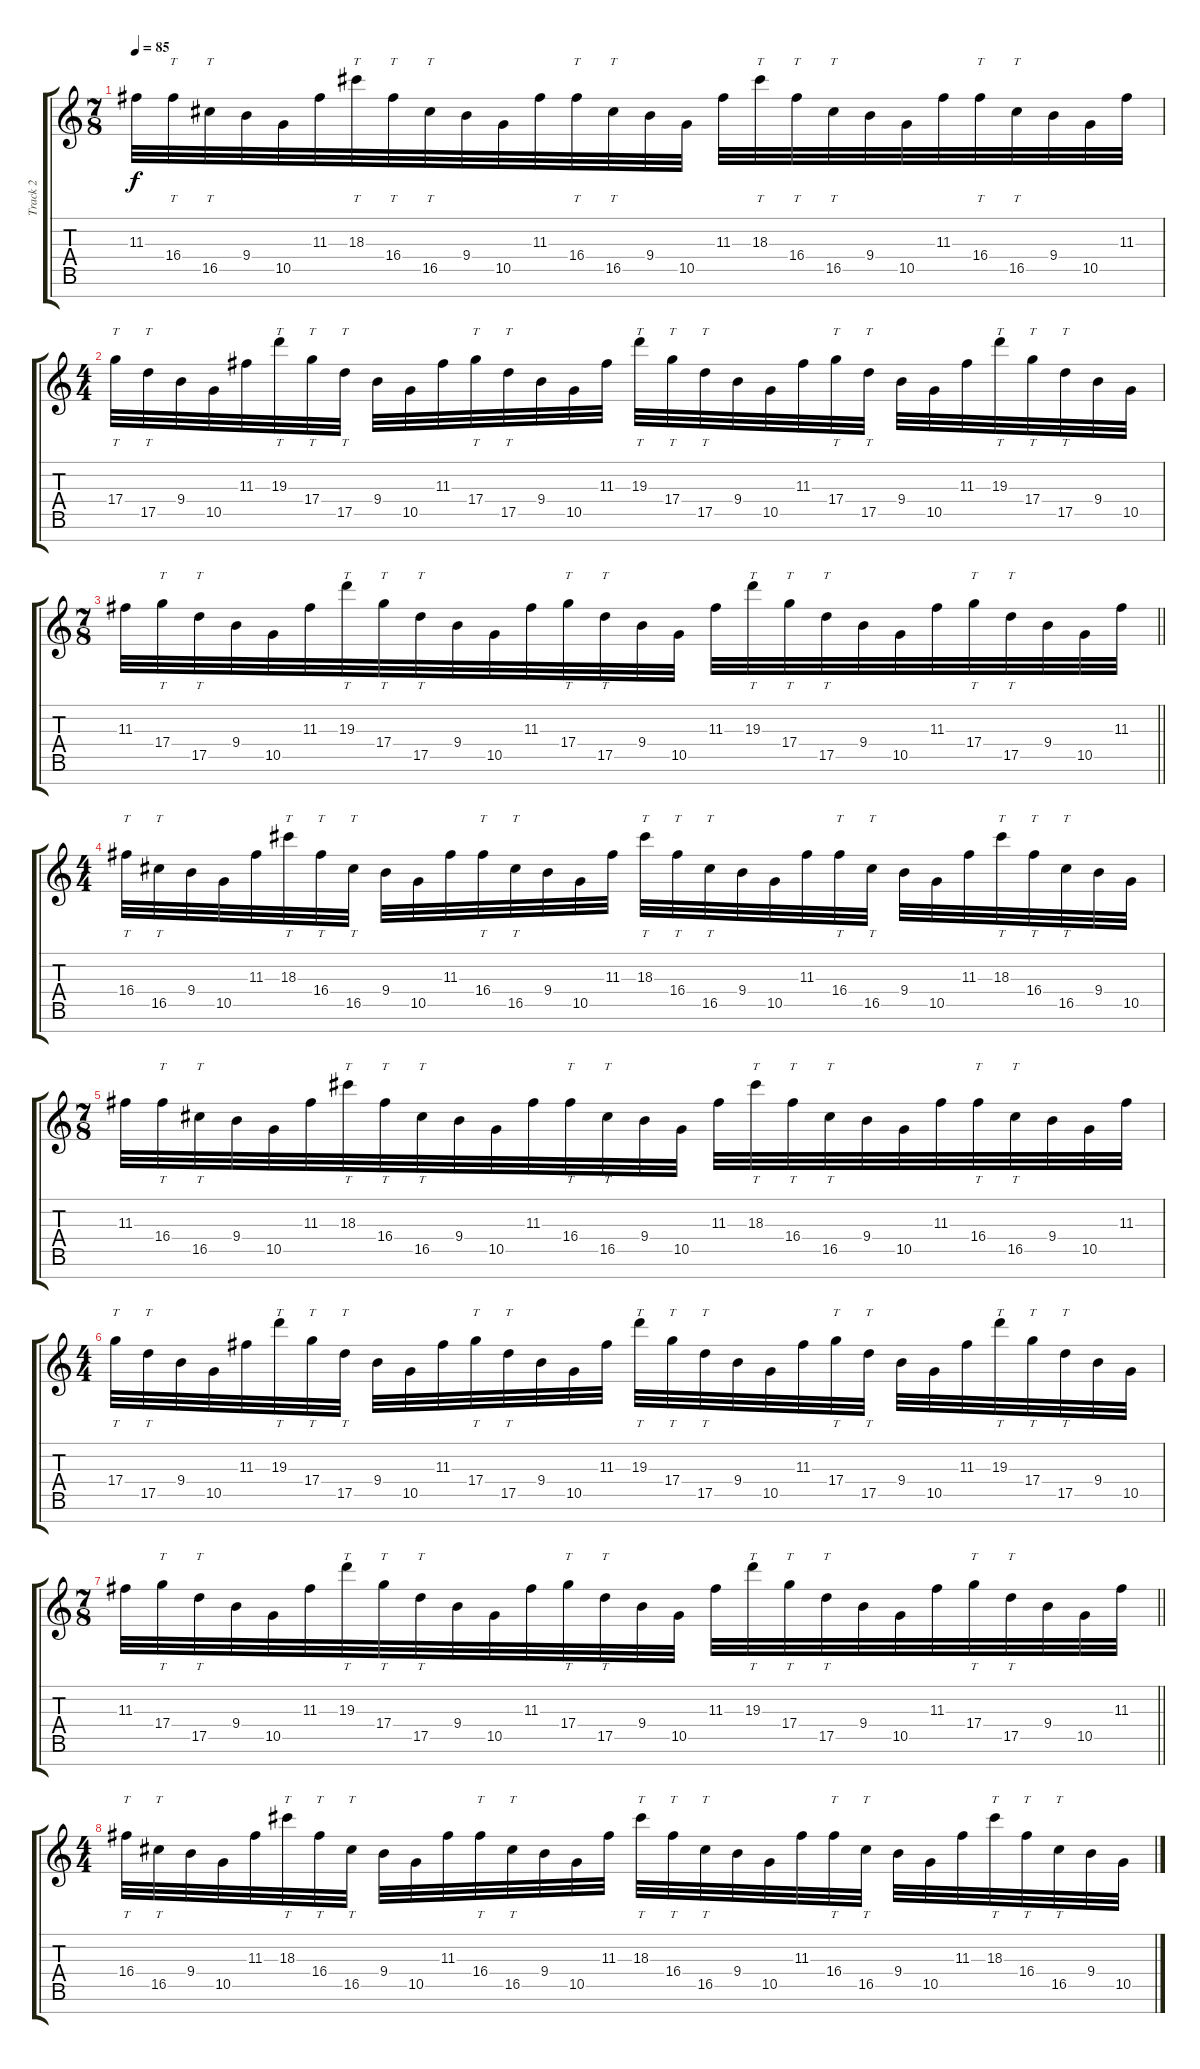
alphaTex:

\track ("Track 2" "Track 2") {instrument acousticguitarsteel}
\staff {score tabs}
\tuning (E4 B3 G3 D3 A2 E2 B1) {hide}
\ts (7 8)
\tempo 85
\clef g2
\ks c
11.3.32{dy f} 16.4.32{tt} 16.5.32{tt} 9.4.32 10.5.32 11.3.32 18.3.32{tt} 16.4.32{tt} 16.5.32{tt} 9.4.32 10.5.32 11.3.32 16.4.32{tt} 16.5.32{tt} 9.4.32 10.5.32 11.3.32 18.3.32{tt} 16.4.32{tt} 16.5.32{tt} 9.4.32 10.5.32 11.3.32 16.4.32{tt} 16.5.32{tt} 9.4.32 10.5.32 11.3.32 |
\ts (4 4)
17.4.32{tt} 17.5.32{tt} 9.4.32 10.5.32 11.3.32 19.3.32{tt} 17.4.32{tt} 17.5.32{tt} 9.4.32 10.5.32 11.3.32 17.4.32{tt} 17.5.32{tt} 9.4.32 10.5.32 11.3.32 19.3.32{tt} 17.4.32{tt} 17.5.32{tt} 9.4.32 10.5.32 11.3.32 17.4.32{tt} 17.5.32{tt} 9.4.32 10.5.32 11.3.32 19.3.32{tt} 17.4.32{tt} 17.5.32{tt} 9.4.32 10.5.32 |
\ts (7 8)
\barLineRight lightlight
11.3.32 17.4.32{tt} 17.5.32{tt} 9.4.32 10.5.32 11.3.32 19.3.32{tt} 17.4.32{tt} 17.5.32{tt} 9.4.32 10.5.32 11.3.32 17.4.32{tt} 17.5.32{tt} 9.4.32 10.5.32 11.3.32 19.3.32{tt} 17.4.32{tt} 17.5.32{tt} 9.4.32 10.5.32 11.3.32 17.4.32{tt} 17.5.32{tt} 9.4.32 10.5.32 11.3.32 |
\ts (4 4)
16.4.32{tt} 16.5.32{tt} 9.4.32 10.5.32 11.3.32 18.3.32{tt} 16.4.32{tt} 16.5.32{tt} 9.4.32 10.5.32 11.3.32 16.4.32{tt} 16.5.32{tt} 9.4.32 10.5.32 11.3.32 18.3.32{tt} 16.4.32{tt} 16.5.32{tt} 9.4.32 10.5.32 11.3.32 16.4.32{tt} 16.5.32{tt} 9.4.32 10.5.32 11.3.32 18.3.32{tt} 16.4.32{tt} 16.5.32{tt} 9.4.32 10.5.32 |
\ts (7 8)
11.3.32 16.4.32{tt} 16.5.32{tt} 9.4.32 10.5.32 11.3.32 18.3.32{tt} 16.4.32{tt} 16.5.32{tt} 9.4.32 10.5.32 11.3.32 16.4.32{tt} 16.5.32{tt} 9.4.32 10.5.32 11.3.32 18.3.32{tt} 16.4.32{tt} 16.5.32{tt} 9.4.32 10.5.32 11.3.32 16.4.32{tt} 16.5.32{tt} 9.4.32 10.5.32 11.3.32 |
\ts (4 4)
17.4.32{tt} 17.5.32{tt} 9.4.32 10.5.32 11.3.32 19.3.32{tt} 17.4.32{tt} 17.5.32{tt} 9.4.32 10.5.32 11.3.32 17.4.32{tt} 17.5.32{tt} 9.4.32 10.5.32 11.3.32 19.3.32{tt} 17.4.32{tt} 17.5.32{tt} 9.4.32 10.5.32 11.3.32 17.4.32{tt} 17.5.32{tt} 9.4.32 10.5.32 11.3.32 19.3.32{tt} 17.4.32{tt} 17.5.32{tt} 9.4.32 10.5.32 |
\ts (7 8)
\barLineRight lightlight
11.3.32 17.4.32{tt} 17.5.32{tt} 9.4.32 10.5.32 11.3.32 19.3.32{tt} 17.4.32{tt} 17.5.32{tt} 9.4.32 10.5.32 11.3.32 17.4.32{tt} 17.5.32{tt} 9.4.32 10.5.32 11.3.32 19.3.32{tt} 17.4.32{tt} 17.5.32{tt} 9.4.32 10.5.32 11.3.32 17.4.32{tt} 17.5.32{tt} 9.4.32 10.5.32 11.3.32 |
\ts (4 4)
16.4.32{tt} 16.5.32{tt} 9.4.32 10.5.32 11.3.32 18.3.32{tt} 16.4.32{tt} 16.5.32{tt} 9.4.32 10.5.32 11.3.32 16.4.32{tt} 16.5.32{tt} 9.4.32 10.5.32 11.3.32 18.3.32{tt} 16.4.32{tt} 16.5.32{tt} 9.4.32 10.5.32 11.3.32 16.4.32{tt} 16.5.32{tt} 9.4.32 10.5.32 11.3.32 18.3.32{tt} 16.4.32{tt} 16.5.32{tt} 9.4.32 10.5.32
